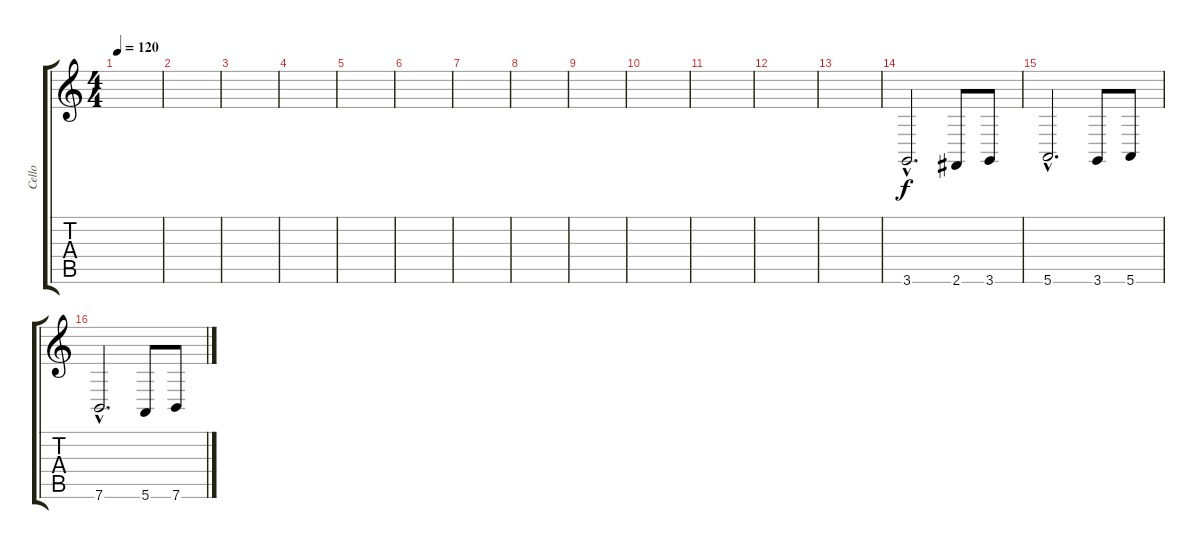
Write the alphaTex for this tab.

\track ("Cello" "Cello") {instrument cello}
\staff {score tabs}
\tuning (E4 B3 G3 D3 A2 E2) {hide}
\ts (4 4)
\tempo 120
\clef g2
\ks c
|
|
|
|
|
|
|
|
|
|
|
|
|
3.6{hac}.2{d} 2.6.8 3.6.8 |
5.6{hac}.2{d} 3.6.8 5.6.8 |
7.6{hac}.2{d} 5.6.8 7.6.8
